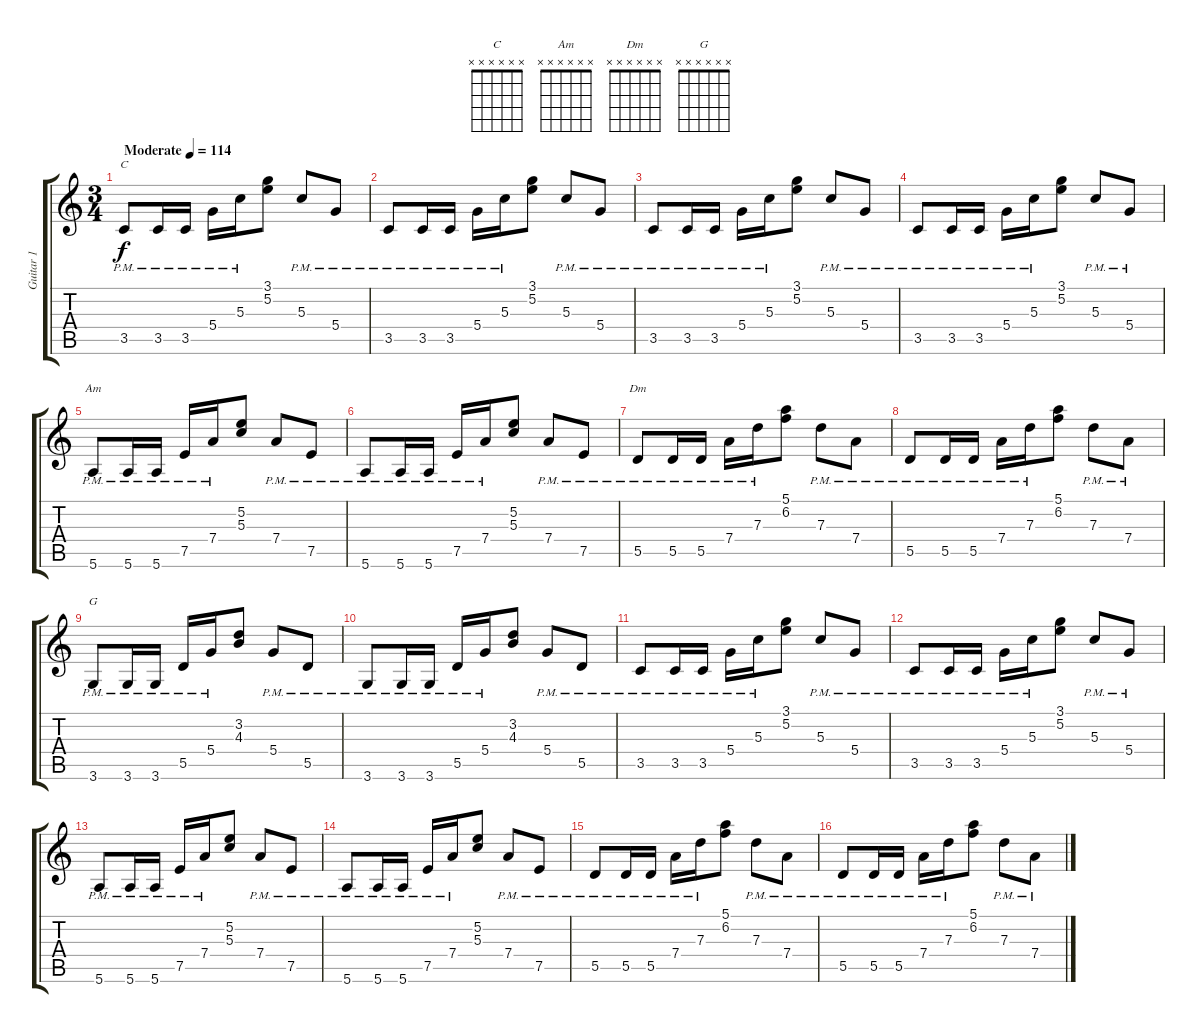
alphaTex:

\track ("Guitar 1" "Guitar 1") {instrument overdrivenguitar}
\staff {score tabs}
\tuning (E4 B3 G3 D3 A2 E2) {hide}
\chord ("C" x x x x x x)
\chord ("Am" x x x x x x)
\chord ("Dm" x x x x x x)
\chord ("G" x x x x x x)
\ts (3 4)
\tempo (114 "Moderate")
\clef g2
\ks c
3.5{pm}.8{ch "C" dy f instrument overdrivenguitar} 3.5{pm}.16 3.5{pm}.16 5.4{pm}.16 5.3{pm}.16 (3.1 5.2).8 5.3{pm}.8 5.4{pm}.8 |
3.5{pm}.8 3.5{pm}.16 3.5{pm}.16 5.4{pm}.16 5.3{pm}.16 (3.1 5.2).8 5.3{pm}.8 5.4{pm}.8 |
3.5{pm}.8 3.5{pm}.16 3.5{pm}.16 5.4{pm}.16 5.3{pm}.16 (3.1 5.2).8 5.3{pm}.8 5.4{pm}.8 |
3.5{pm}.8 3.5{pm}.16 3.5{pm}.16 5.4{pm}.16 5.3{pm}.16 (3.1 5.2).8 5.3{pm}.8 5.4{pm}.8 |
5.6{pm}.8{ch "Am"} 5.6{pm}.16 5.6{pm}.16 7.5{pm}.16 7.4{pm}.16 (5.2 5.3).8 7.4{pm}.8 7.5{pm}.8 |
5.6{pm}.8 5.6{pm}.16 5.6{pm}.16 7.5{pm}.16 7.4{pm}.16 (5.2 5.3).8 7.4{pm}.8 7.5{pm}.8 |
5.5{pm}.8{ch "Dm"} 5.5{pm}.16 5.5{pm}.16 7.4{pm}.16 7.3{pm}.16 (5.1 6.2).8 7.3{pm}.8 7.4{pm}.8 |
5.5{pm}.8 5.5{pm}.16 5.5{pm}.16 7.4{pm}.16 7.3{pm}.16 (5.1 6.2).8 7.3{pm}.8 7.4{pm}.8 |
3.6{pm}.8{ch "G"} 3.6{pm}.16 3.6{pm}.16 5.5{pm}.16 5.4{pm}.16 (3.2 4.3).8 5.4{pm}.8 5.5{pm}.8 |
3.6{pm}.8 3.6{pm}.16 3.6{pm}.16 5.5{pm}.16 5.4{pm}.16 (3.2 4.3).8 5.4{pm}.8 5.5{pm}.8 |
3.5{pm}.8 3.5{pm}.16 3.5{pm}.16 5.4{pm}.16 5.3{pm}.16 (3.1 5.2).8 5.3{pm}.8 5.4{pm}.8 |
3.5{pm}.8 3.5{pm}.16 3.5{pm}.16 5.4{pm}.16 5.3{pm}.16 (3.1 5.2).8 5.3{pm}.8 5.4{pm}.8 |
5.6{pm}.8 5.6{pm}.16 5.6{pm}.16 7.5{pm}.16 7.4{pm}.16 (5.2 5.3).8 7.4{pm}.8 7.5{pm}.8 |
5.6{pm}.8 5.6{pm}.16 5.6{pm}.16 7.5{pm}.16 7.4{pm}.16 (5.2 5.3).8 7.4{pm}.8 7.5{pm}.8 |
5.5{pm}.8 5.5{pm}.16 5.5{pm}.16 7.4{pm}.16 7.3{pm}.16 (5.1 6.2).8 7.3{pm}.8 7.4{pm}.8 |
5.5{pm}.8 5.5{pm}.16 5.5{pm}.16 7.4{pm}.16 7.3{pm}.16 (5.1 6.2).8 7.3{pm}.8 7.4{pm}.8
